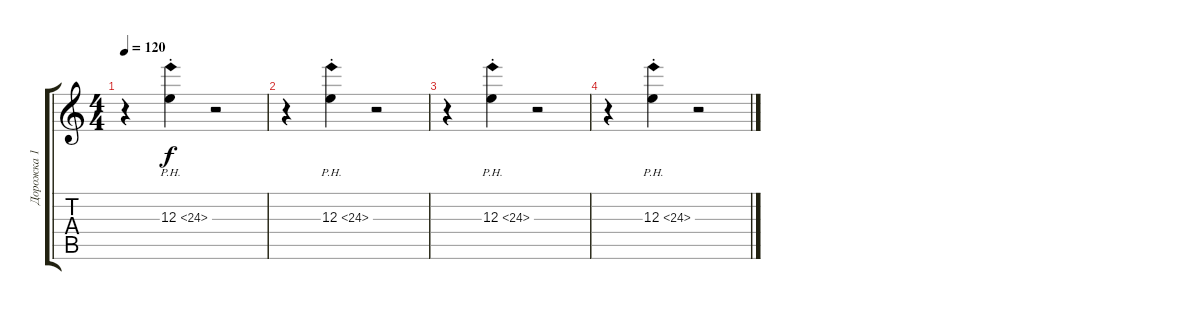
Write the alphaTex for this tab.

\track ("Дорожка 1" "Дорожка 1") {instrument electricguitarclean}
\staff {score tabs}
\tuning (Db4 Ab3 E3 B2 Gb2 B1) {hide}
\ts (4 4)
\tempo 120
\clef g2
\ks c
r.4{dy f volume 9 balance 0} 12.3{ph 12 st}.4 r.2 |
r.4{balance 16} 12.3{ph 12 st}.4 r.2 |
r.4{volume 9 balance 0} 12.3{ph 12 st}.4 r.2 |
r.4{balance 16} 12.3{ph 12 st}.4 r.2
